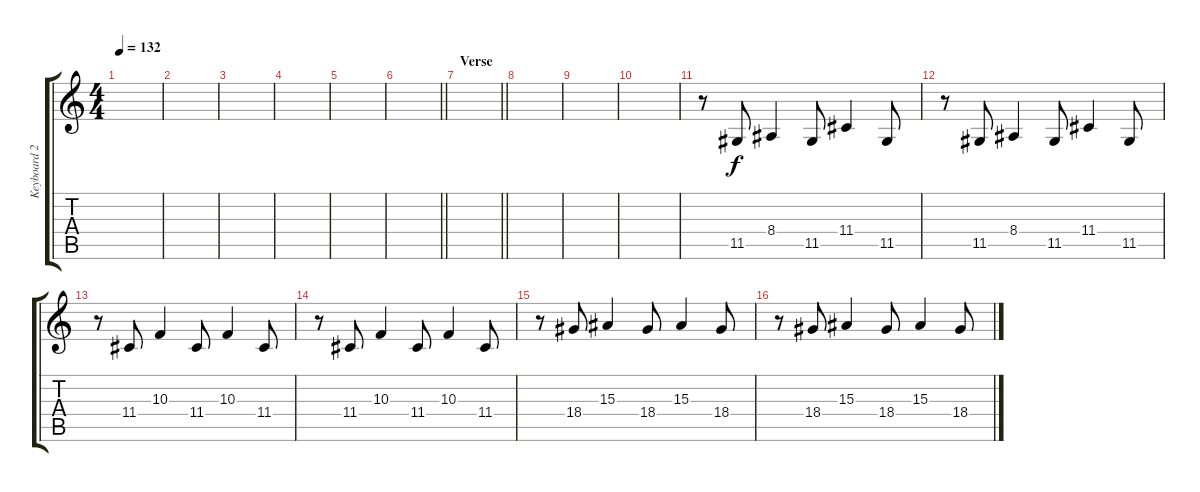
\track ("Keyboard 2" "Keyboard 2") {instrument electricpiano1}
\staff {score tabs}
\tuning (E4 B3 G3 D3 A2 E2) {hide}
\ts (4 4)
\tempo 132
\clef g2
\ks c
|
|
|
|
|
\barLineRight lightlight
|
\section ("" "Verse")
\barLineRight lightlight
|
|
|
|
r.8 11.5.8 8.4.4 11.5.8 11.4.4 11.5.8 |
r.8 11.5.8 8.4.4 11.5.8 11.4.4 11.5.8 |
r.8 11.4.8 10.3.4 11.4.8 10.3.4 11.4.8 |
r.8 11.4.8 10.3.4 11.4.8 10.3.4 11.4.8 |
r.8 18.4.8 15.3.4 18.4.8 15.3.4 18.4.8 |
r.8 18.4.8 15.3.4 18.4.8 15.3.4 18.4.8
